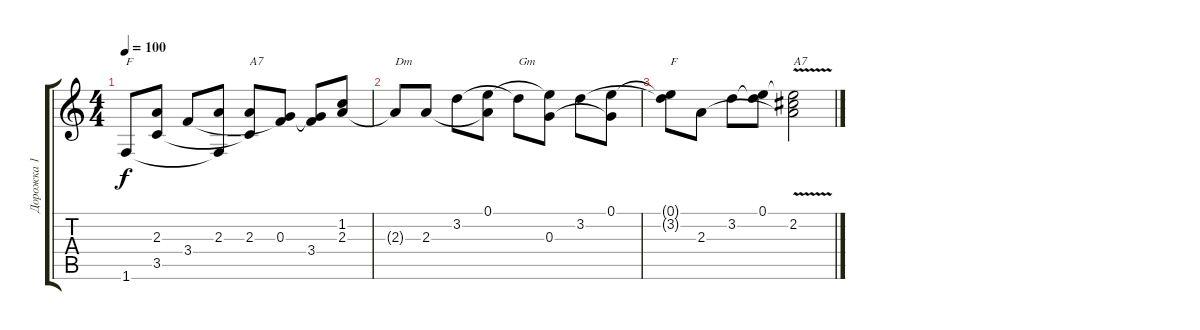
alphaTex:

\track ("Дорожка 1" "Дорожка 1") {instrument acousticguitarsteel}
\staff {score tabs}
\tuning (E4 B3 G3 D3 A2 E2) {hide}
\ts (4 4)
\tempo 100
\clef g2
\ks c
1.6.8{txt "F" dy f} (2.3{t} 3.5).8 3.4.8 (2.3 1.6{t}).8 (2.3 3.5{t}).8{txt "A7"} (0.3 3.4{t}).8 (0.3{t} 3.4).8 (1.2{t} 2.3).8 |
2.3{t}.8{txt "Dm"} 2.3.8 3.2.8 (0.1 2.3{t}).8 3.2{t}.8{txt "Gm"} (0.1{t} 0.3).8 3.2.8 (0.1 0.3{t}).8 |
(0.1{t} 3.2{t}).8{txt "F"} 2.3.8 3.2.8 (0.1 3.2{t}).8 (0.1{t} 2.2{v} 2.3{t}).2{txt "A7"}
